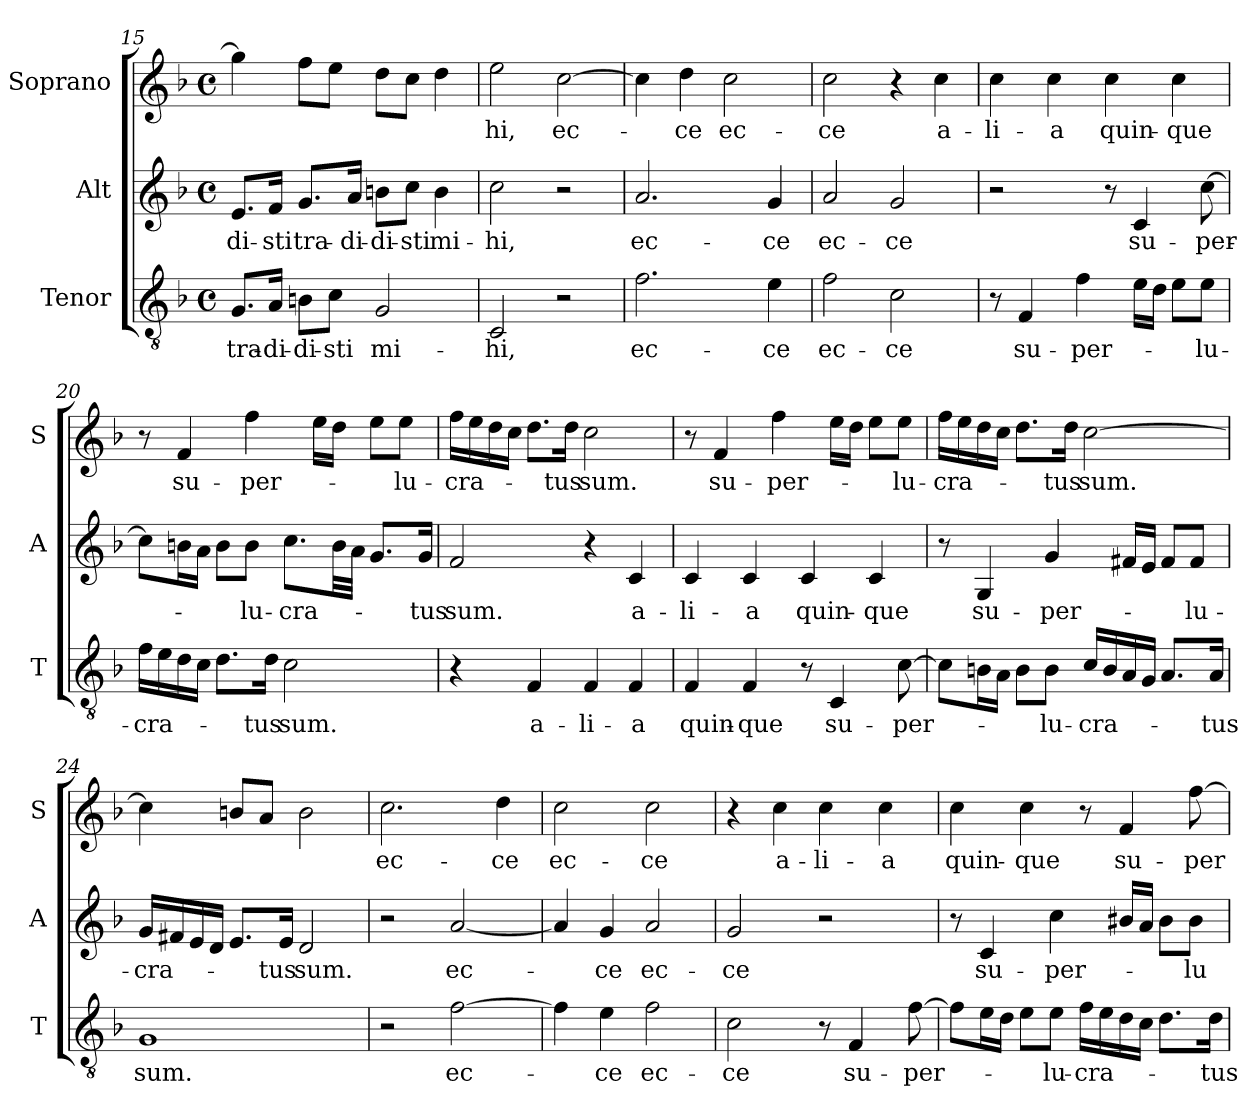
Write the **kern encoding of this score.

**kern	**text	**kern	**text	**kern	**text
*part3	*part3	*part2	*part2	*part1	*part1
*staff3	*staff3	*staff2	*staff2	*staff1	*staff1
*I"Tenor	*	*I"Alt	*	*I"Soprano	*
*I'T	*	*I'A	*	*I'S	*
*clefGv2	*	*clefG2	*	*clefG2	*
*k[b-]	*	*k[b-]	*	*k[b-]	*
*F:	*	*F:	*	*F:	*
*M4/4	*	*M4/4	*	*M4/4	*
*met(c)	*	*met(c)	*	*met(c)	*
=15	=15	=15	=15	=15	=15
!	!LO:LY:b	!	!LO:LY:b	!	!
8.G/L	tra-	8.e/L	-di-	4gg\]	.
!	!LO:LY:b	!	!LO:LY:b	!	!
16A/Jk	-di-	16f/Jk	-sti	.	.
!	!LO:LY:b	!	!LO:LY:b	!	!
8Bn\L	-di-	8.g/L	tra-	8ff\L	.
!	!LO:LY:b	!	!	!	!
8c\J	-sti	.	.	8ee\J	.
!	!	!	!LO:LY:b	!	!
.	.	16a/Jk	-di-	.	.
!	!LO:LY:b	!	!LO:LY:b	!	!
2G/	mi-	8bn\L	-di-	8dd\L	.
!	!	!	!LO:LY:b	!	!
.	.	8cc\J	-sti	8cc\J	.
!	!	!	!LO:LY:b	!	!
.	.	4b\	mi-	4dd\	.
=16	=16	=16	=16	=16	=16
!	!LO:LY:b	!	!LO:LY:b	!	!LO:LY:b
2C/	-hi,	2cc\	-hi,	2ee\	-hi,
!	!	!	!	!	!LO:LY:b
2r	.	2r	.	[2cc\	ec-
=17	=17	=17	=17	=17	=17
!	!LO:LY:b	!	!LO:LY:b	!	!
2.f\	ec-	2.a/	ec-	4cc\]	.
!	!	!	!	!	!LO:LY:b
.	.	.	.	4dd\	-ce
!	!	!	!	!	!LO:LY:b
.	.	.	.	2cc\	ec-
!	!LO:LY:b	!	!LO:LY:b	!	!
4e\	-ce	4g/	-ce	.	.
=18	=18	=18	=18	=18	=18
!	!LO:LY:b	!	!LO:LY:b	!	!LO:LY:b
2f\	ec-	2a/	ec-	2cc\	-ce
!	!LO:LY:b	!	!LO:LY:b	!	!
2c\	-ce	2g/	-ce	4r	.
!	!	!	!	!	!LO:LY:b
.	.	.	.	4cc\	a-
!!LO:LB:g=z
=19	=19	=19	=19	=19	=19
!	!	!	!	!	!LO:LY:b
8r	.	2r	.	4cc\	-li-
!	!LO:LY:b	!	!	!	!
4F/	su-	.	.	.	.
!	!	!	!	!	!LO:LY:b
.	.	.	.	4cc\	-a
!	!LO:LY:b	!	!	!	!
4f\	-per-	.	.	.	.
!	!	!	!	!	!LO:LY:b
.	.	8r	.	4cc\	quin-
!	!	!	!LO:LY:b	!	!
16e\LL	.	4c/	su-	.	.
16d\JJ	.	.	.	.	.
!	!	!	!	!	!LO:LY:b
8e\L	.	.	.	4cc\	-que
!	!LO:LY:b	!	!LO:LY:b	!	!
8e\J	-lu-	[8cc\	-per-	.	.
=20	=20	=20	=20	=20	=20
!	!LO:LY:b	!	!	!	!
16f\LL	-cra-	8cc\L]	.	8r	.
16e\	.	.	.	.	.
!	!	!	!	!	!LO:LY:b
16d\	.	16bn\L	.	4f/	su-
16c\JJ	.	16a\JJ	.	.	.
8.d\L	.	8b\L	.	.	.
!	!	!	!LO:LY:b	!	!LO:LY:b
.	.	8b\J	-lu-	4ff\	-per-
!	!LO:LY:b	!	!	!	!
16d\Jk	-tus	.	.	.	.
!	!LO:LY:b	!	!LO:LY:b	!	!
2c\	sum.	8.cc\L	-cra-	.	.
.	.	.	.	16ee\LL	.
.	.	32b\LL	.	16dd\JJ	.
.	.	32a\JJJ	.	.	.
.	.	8.g/L	.	8ee\L	.
!	!	!	!	!	!LO:LY:b
.	.	.	.	8ee\J	-lu-
!	!	!	!LO:LY:b	!	!
.	.	16g/Jk	-tus	.	.
=21	=21	=21	=21	=21	=21
!	!	!	!LO:LY:b	!	!LO:LY:b
4r	.	2f/	sum.	16ff\LL	-cra-
.	.	.	.	16ee\	.
.	.	.	.	16dd\	.
.	.	.	.	16cc\JJ	.
!	!LO:LY:b	!	!	!	!
4F/	a-	.	.	8.dd\L	.
!	!	!	!	!	!LO:LY:b
.	.	.	.	16dd\Jk	-tus
!	!LO:LY:b	!	!	!	!LO:LY:b
4F/	-li-	4r	.	2cc\	sum.
!	!LO:LY:b	!	!LO:LY:b	!	!
4F/	-a	4c/	a-	.	.
=22	=22	=22	=22	=22	=22
!	!LO:LY:b	!	!LO:LY:b	!	!
4F/	quin-	4c/	-li-	8r	.
!	!	!	!	!	!LO:LY:b
.	.	.	.	4f/	su-
!	!LO:LY:b	!	!LO:LY:b	!	!
4F/	-que	4c/	-a	.	.
!	!	!	!	!	!LO:LY:b
.	.	.	.	4ff\	-per-
!	!	!	!LO:LY:b	!	!
8r	.	4c/	quin-	.	.
!	!LO:LY:b	!	!	!	!
4C/	su-	.	.	16ee\LL	.
.	.	.	.	16dd\JJ	.
!	!	!	!LO:LY:b	!	!
.	.	4c/	-que	8ee\L	.
!	!LO:LY:b	!	!	!	!LO:LY:b
[8c\	-per-	.	.	8ee\J	-lu-
!!LO:LB:g=z
=23	=23	=23	=23	=23	=23
!	!	!	!	!	!LO:LY:b
8c\L]	.	8r	.	16ff\LL	-cra-
.	.	.	.	16ee\	.
!	!	!	!LO:LY:b	!	!
16Bn\L	.	4G/	su-	16dd\	.
16A\JJ	.	.	.	16cc\JJ	.
8B\L	.	.	.	8.dd\L	.
!	!LO:LY:b	!	!LO:LY:b	!	!
8B\J	-lu-	4g/	-per-	.	.
!	!	!	!	!	!LO:LY:b
.	.	.	.	16dd\Jk	-tus
!	!LO:LY:b	!	!	!	!LO:LY:b
16c/LL	-cra-	.	.	[2cc\	sum.
16B/	.	.	.	.	.
16A/	.	16f#X/LL	.	.	.
16G/JJ	.	16e/JJ	.	.	.
8.A/L	.	8f#/L	.	.	.
!	!	!	!LO:LY:b	!	!
.	.	8f#/J	-lu-	.	.
!	!LO:LY:b	!	!	!	!
16A/Jk	-tus	.	.	.	.
=24	=24	=24	=24	=24	=24
!	!LO:LY:b	!	!LO:LY:b	!	!
1G	sum.	16g/LL	-cra-	4cc\]	.
.	.	16f#X/	.	.	.
.	.	16e/	.	.	.
.	.	16d/JJ	.	.	.
.	.	8.e/L	.	8bn/L	.
.	.	.	.	8a/J	.
!	!	!	!LO:LY:b	!	!
.	.	16e/Jk	-tus	.	.
!	!	!	!LO:LY:b	!	!
.	.	2d/	sum.	2b\	.
=25	=25	=25	=25	=25	=25
!	!	!	!	!	!LO:LY:b
2r	.	2r	.	2.cc\	ec-
!	!LO:LY:b	!	!LO:LY:b	!	!
[2f\	ec-	[2a/	ec-	.	.
!	!	!	!	!	!LO:LY:b
.	.	.	.	4dd\	-ce
=26	=26	=26	=26	=26	=26
!	!	!	!	!	!LO:LY:b
4f\]	.	4a/]	.	2cc\	ec-
!	!LO:LY:b	!	!LO:LY:b	!	!
4e\	-ce	4g/	-ce	.	.
!	!LO:LY:b	!	!LO:LY:b	!	!LO:LY:b
2f\	ec-	2a/	ec-	2cc\	-ce
=27	=27	=27	=27	=27	=27
!	!LO:LY:b	!	!LO:LY:b	!	!
2c\	-ce	2g/	-ce	4r	.
!	!	!	!	!	!LO:LY:b
.	.	.	.	4cc\	a-
!	!	!	!	!	!LO:LY:b
8r	.	2r	.	4cc\	-li-
!	!LO:LY:b	!	!	!	!
4F/	su-	.	.	.	.
!	!	!	!	!	!LO:LY:b
.	.	.	.	4cc\	-a
!	!LO:LY:b	!	!	!	!
[8f\	-per-	.	.	.	.
!!LO:PB:g=z
=28	=28	=28	=28	=28	=28
!	!	!	!	!	!LO:LY:b
8f\L]	.	8r	.	4cc\	quin-
!	!	!	!LO:LY:b	!	!
16e\L	.	4c/	su-	.	.
16d\JJ	.	.	.	.	.
!	!	!	!	!	!LO:LY:b
8e\L	.	.	.	4cc\	-que
!	!LO:LY:b	!	!LO:LY:b	!	!
8e\J	-lu-	4cc\	-per-	.	.
!	!LO:LY:b	!	!	!	!
16f\LL	-cra-	.	.	8r	.
16e\	.	.	.	.	.
!	!	!	!	!	!LO:LY:b
16d\	.	16b#X/LL	.	4f/	su-
16c\JJ	.	16a/JJ	.	.	.
8.d\L	.	8b#\L	.	.	.
!	!	!	!LO:LY:b	!	!LO:LY:b
.	.	8b#\J	-lu-	[8ff\	-per-
!	!LO:LY:b	!	!	!	!
16d\Jk	-tus	.	.	.	.
=	=	=	=	=	=
*-	*-	*-	*-	*-	*-
